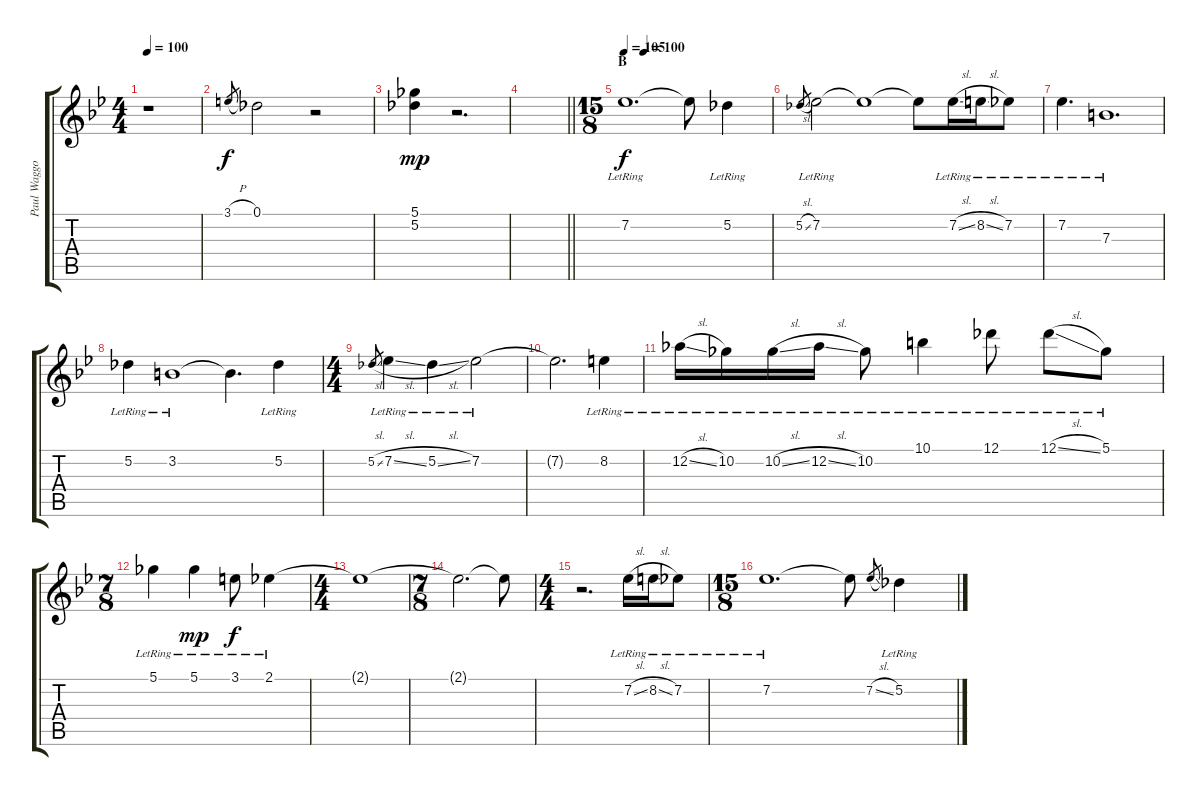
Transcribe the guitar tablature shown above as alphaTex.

\track ("Paul Waggoner - Lead Gtr." "Paul Waggo") {instrument acousticguitarnylon}
\staff {score tabs}
\tuning (Db4 Ab3 E3 B2 Gb2 Db2) {hide}
\ts (4 4)
\tempo 100
\clef g2
\ks gminor
r.1{dy f} |
3.1{h}.8{gr} 0.1.2 r.2 |
(5.1 5.2).4{dy mp} r.2{d} |
\barLineRight lightlight
|
\ts (15 8)
\section ("" "B")
\tempo 105
\tempo (100 0.13333333333333333)
7.2{lr}.1{d dy f instrument electricguitarjazz} 7.2{t}.8 5.2{lr}.4 |
5.2{sl}.8{gr} 7.2{lr}.2 7.2{t}.1 7.2{t}.8 7.2{sl lr}.16 8.2{sl lr}.16 7.2{lr}.8 |
7.2{lr}.4{d} 7.3{lr}.1{d} |
5.2{lr}.4 3.2{lr}.1 3.2{t}.4{d} 5.2{lr}.4 |
\ts (4 4)
5.2{sl}.8{gr} 7.2{sl lr}.4 5.2{sl lr}.4 7.2{lr}.2 |
7.2{t}.2{d} 8.2{lr}.4 |
12.2{sl lr}.16 10.2{lr}.16 10.2{sl lr}.16 12.2{sl lr}.16 10.2{lr}.8 10.1{lr}.4 12.1{lr}.8 12.1{sl lr}.8 5.1{lr}.8 |
\ts (7 8)
5.1{lr}.4 5.1{lr}.4{dy mp} 3.1{lr}.8{dy f} 2.1{lr}.4 |
\ts (4 4)
2.1{t}.1 |
\ts (7 8)
2.1{t}.2{d} 2.1{t}.8 |
\ts (4 4)
r.2{d} 7.2{sl lr}.16 8.2{sl lr}.16 7.2{lr}.8 |
\ts (15 8)
7.2{lr}.1{d} 7.2{t}.8 7.2{sl}.8{gr} 5.2{lr}.4
